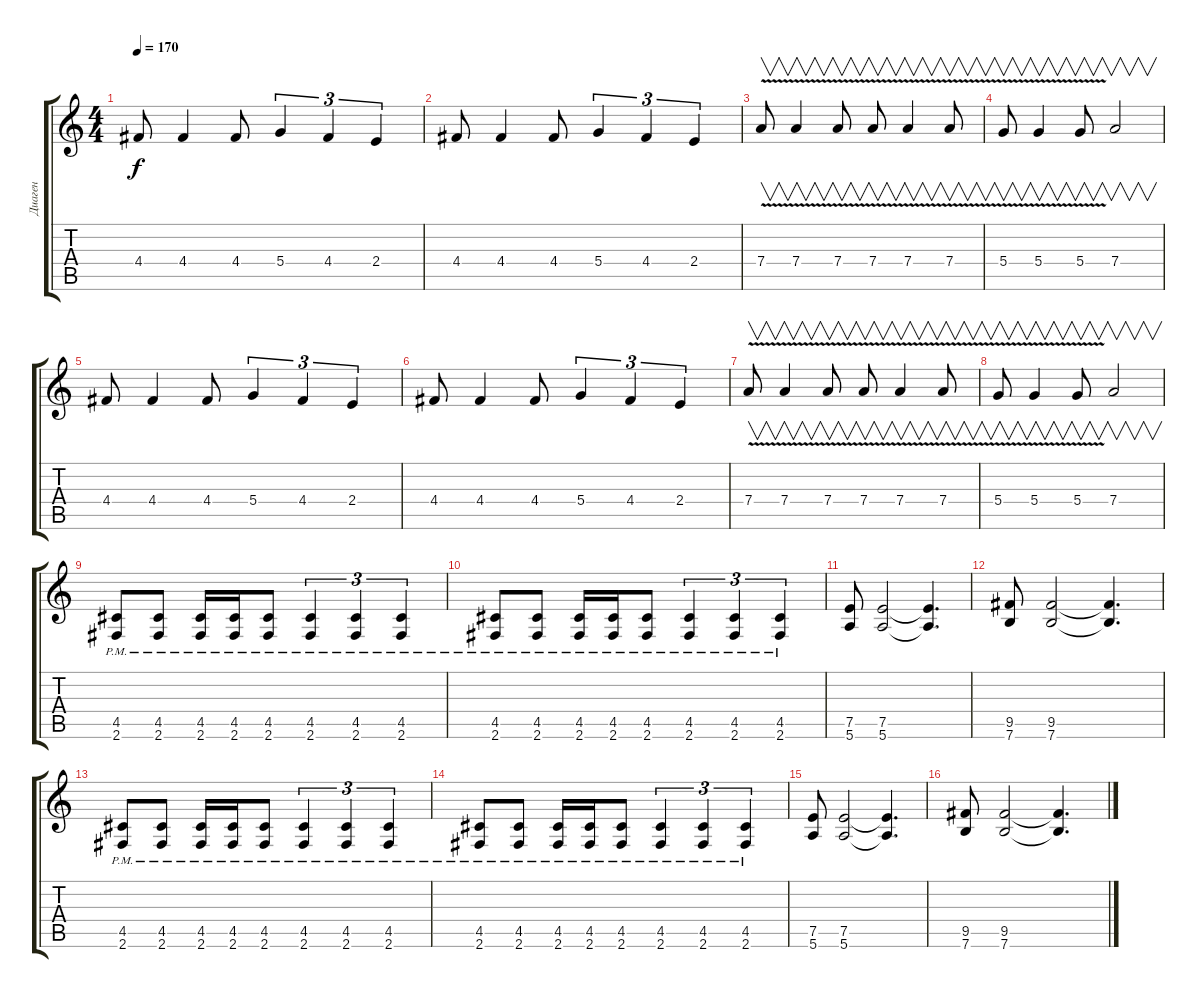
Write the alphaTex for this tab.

\track ("Диаген" "Диаген") {instrument overdrivenguitar}
\staff {score tabs}
\tuning (E4 B3 G3 D3 A2 E2) {hide}
\ts (4 4)
\tempo 170
\clef g2
\ks c
4.4.8{dy f} 4.4.4 4.4.8 5.4.4{tu (3 2)} 4.4.4{tu (3 2)} 2.4.4{tu (3 2)} |
4.4.8 4.4.4 4.4.8 5.4.4{tu (3 2)} 4.4.4{tu (3 2)} 2.4.4{tu (3 2)} |
7.4{v}.8{v} 7.4{v}.4{v} 7.4{v}.8{v} 7.4{v}.8{v} 7.4{v}.4{v} 7.4{v}.8{v} |
5.4{v}.8{v} 5.4{v}.4{v} 5.4{v}.8{v} 7.4.2{v} |
4.4.8 4.4.4 4.4.8 5.4.4{tu (3 2)} 4.4.4{tu (3 2)} 2.4.4{tu (3 2)} |
4.4.8 4.4.4 4.4.8 5.4.4{tu (3 2)} 4.4.4{tu (3 2)} 2.4.4{tu (3 2)} |
7.4{v}.8{v} 7.4{v}.4{v} 7.4{v}.8{v} 7.4{v}.8{v} 7.4{v}.4{v} 7.4{v}.8{v} |
5.4{v}.8{v} 5.4{v}.4{v} 5.4{v}.8{v} 7.4.2{v} |
(4.5{pm} 2.6{pm}).8 (4.5{pm} 2.6{pm}).8 (4.5{pm} 2.6{pm}).16 (4.5{pm} 2.6{pm}).16 (4.5{pm} 2.6{pm}).8 (4.5{pm} 2.6{pm}).4{tu (3 2)} (4.5{pm} 2.6{pm}).4{tu (3 2)} (4.5{pm} 2.6{pm}).4{tu (3 2)} |
(4.5{pm} 2.6{pm}).8 (4.5{pm} 2.6{pm}).8 (4.5{pm} 2.6{pm}).16 (4.5{pm} 2.6{pm}).16 (4.5{pm} 2.6{pm}).8 (4.5{pm} 2.6{pm}).4{tu (3 2)} (4.5{pm} 2.6{pm}).4{tu (3 2)} (4.5{pm} 2.6{pm}).4{tu (3 2)} |
(7.5 5.6).8 (7.5 5.6).2 (7.5{t} 5.6{t}).4{d} |
(9.5 7.6).8 (9.5 7.6).2 (9.5{t} 7.6{t}).4{d} |
(4.5{pm} 2.6{pm}).8 (4.5{pm} 2.6{pm}).8 (4.5{pm} 2.6{pm}).16 (4.5{pm} 2.6{pm}).16 (4.5{pm} 2.6{pm}).8 (4.5{pm} 2.6{pm}).4{tu (3 2)} (4.5{pm} 2.6{pm}).4{tu (3 2)} (4.5{pm} 2.6{pm}).4{tu (3 2)} |
(4.5{pm} 2.6{pm}).8 (4.5{pm} 2.6{pm}).8 (4.5{pm} 2.6{pm}).16 (4.5{pm} 2.6{pm}).16 (4.5{pm} 2.6{pm}).8 (4.5{pm} 2.6{pm}).4{tu (3 2)} (4.5{pm} 2.6{pm}).4{tu (3 2)} (4.5{pm} 2.6{pm}).4{tu (3 2)} |
(7.5 5.6).8 (7.5 5.6).2 (7.5{t} 5.6{t}).4{d} |
(9.5 7.6).8 (9.5 7.6).2 (9.5{t} 7.6{t}).4{d}
